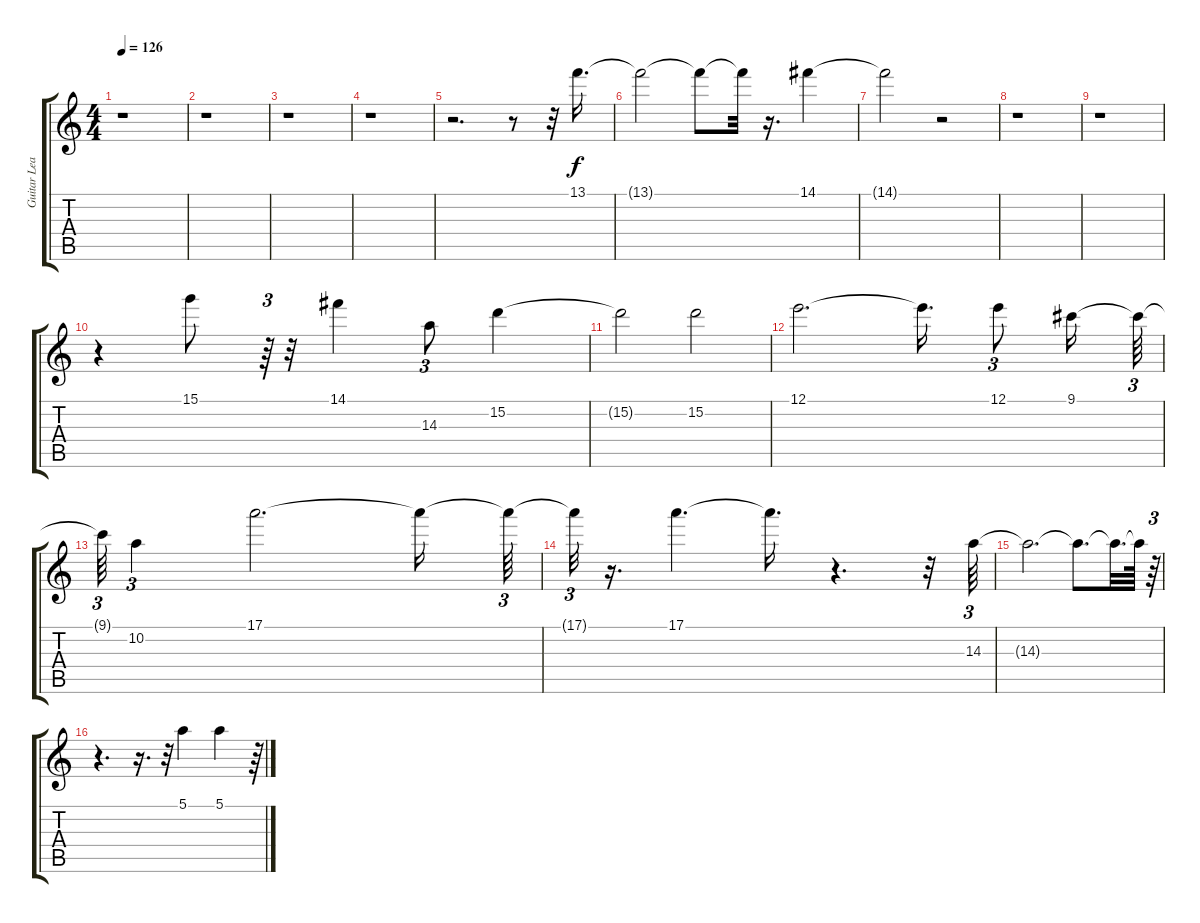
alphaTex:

\track ("Guitar Lead" "Guitar Lea") {instrument electricguitarclean}
\staff {score tabs}
\tuning (E4 B3 G3 D3 A2 E2) {hide}
\ts (4 4)
\tempo 126
\clef g2
\ks c
r.1{dy f} |
r.1 |
r.1 |
r.1 |
r.2{d} r.8 r.32 13.1.16{d} |
13.1{t}.2 13.1{t}.8 13.1{t}.32 r.16{d} 14.1.4 |
14.1{t}.2 r.2 |
r.1 |
r.1 |
r.4 15.1.8 r.64{tu (3 2)} r.32 14.1.4 14.3.8{tu (3 2)} 15.2.4 |
15.2{t}.2 15.2.2 |
12.1.2{d} 12.1{t}.16{d} 12.1.8{tu (3 2)} 9.1.16 9.1{t}.64{tu (3 2)} |
9.1{t}.64{tu (3 2)} 10.2.4{tu (3 2)} 17.1.2{d} 17.1{t}.16 17.1{t}.64{tu (3 2)} |
17.1{t}.32{tu (3 2)} r.16{d} 17.1.4{d} 17.1{t}.16{d} r.4{d} r.32 14.3.64{tu (3 2)} |
14.3{t}.2{d} 14.3{t}.8{d} 14.3{t}.32{d} 14.3{t}.64 r.64{tu (3 2)} |
r.4{d} r.16{d} r.32{tu (3 2)} 5.1.4 5.1.4 r.64{tu (3 2)}
